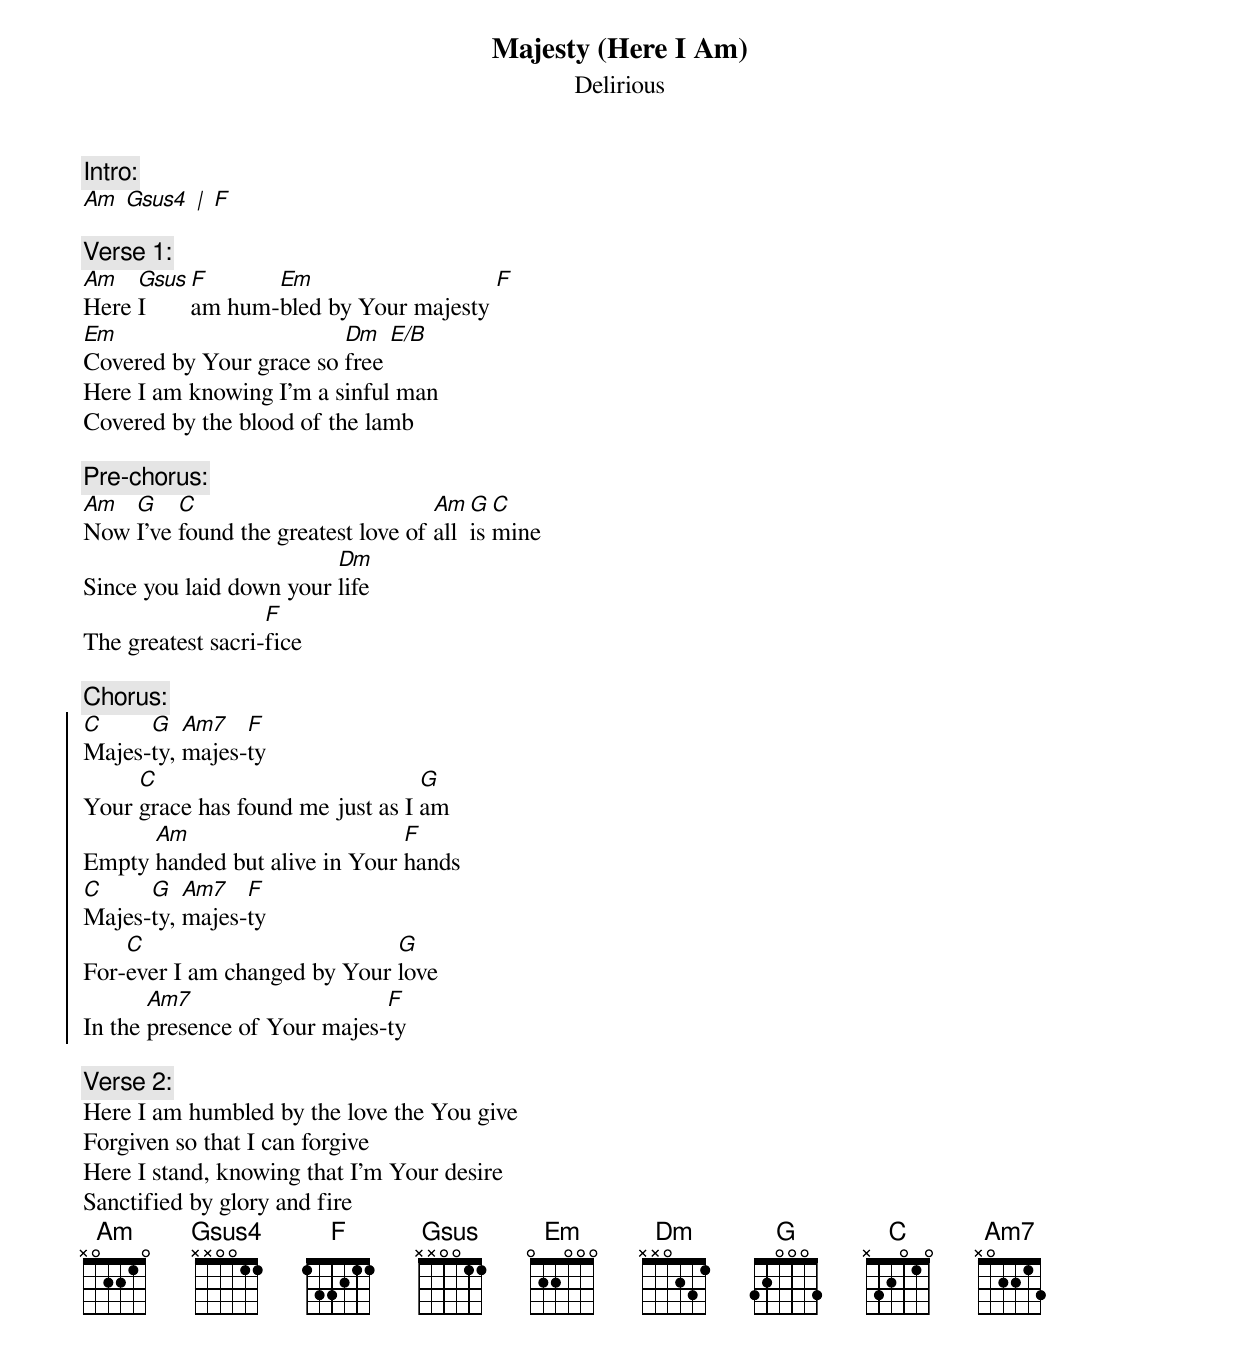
{t:Majesty (Here I Am)}
{st:Delirious}

{c:Intro:}
[Am] [Gsus4] [|] [F]

{c:Verse 1:}
[Am]Here [Gsus]I [F]am hum-[Em]bled by Your majesty [F]
[Em]Covered by Your grace so [Dm]free [E/B]
Here I am knowing I'm a sinful man
Covered by the blood of the lamb

{c:Pre-chorus:}
[Am]Now [G]I've [C]found the greatest love of [Am]all [G]is [C]mine
Since you laid down your [Dm]life
The greatest sacri-[F]fice

{c:Chorus:}
{soc}
[C]Majes-[G]ty, [Am7]majes-[F]ty
Your [C]grace has found me just as I [G]am
Empty [Am]handed but alive in Your [F]hands
[C]Majes-[G]ty, [Am7]majes-[F]ty
For-[C]ever I am changed by Your [G]love
In the [Am7]presence of Your majes-[F]ty
{eoc}

{c:Verse 2:}
Here I am humbled by the love the You give
Forgiven so that I can forgive
Here I stand, knowing that I'm Your desire
Sanctified by glory and fire
